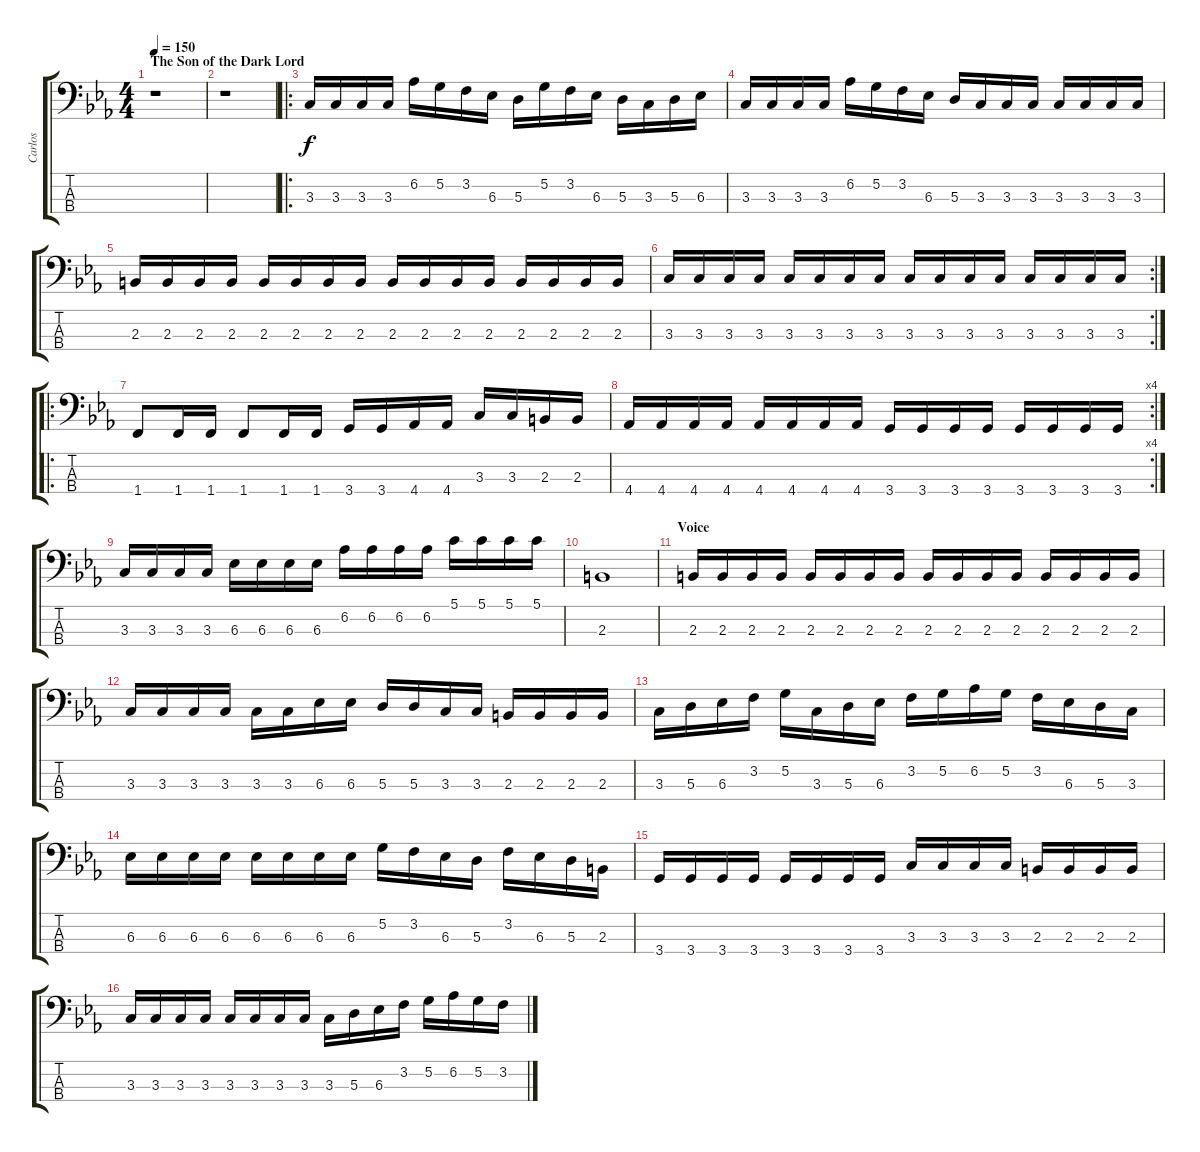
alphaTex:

\track ("Carlos" "Carlos") {instrument electricbasspick}
\staff {score tabs}
\tuning (G2 D2 A1 E1) {hide}
\ts (4 4)
\section ("" "The Son of the Dark Lord")
\tempo 150
\clef f4
\ks cminor
r.1{dy f instrument electricbasspick} |
r.1 |
\ro
3.3.16 3.3.16 3.3.16 3.3.16 6.2.16 5.2.16 3.2.16 6.3.16 5.3.16 5.2.16 3.2.16 6.3.16 5.3.16 3.3.16 5.3.16 6.3.16 |
3.3.16 3.3.16 3.3.16 3.3.16 6.2.16 5.2.16 3.2.16 6.3.16 5.3.16 3.3.16 3.3.16 3.3.16 3.3.16 3.3.16 3.3.16 3.3.16 |
2.3.16 2.3.16 2.3.16 2.3.16 2.3.16 2.3.16 2.3.16 2.3.16 2.3.16 2.3.16 2.3.16 2.3.16 2.3.16 2.3.16 2.3.16 2.3.16 |
\rc 2
3.3.16 3.3.16 3.3.16 3.3.16 3.3.16 3.3.16 3.3.16 3.3.16 3.3.16 3.3.16 3.3.16 3.3.16 3.3.16 3.3.16 3.3.16 3.3.16 |
\ro
1.4.8 1.4.16 1.4.16 1.4.8 1.4.16 1.4.16 3.4.16 3.4.16 4.4.16 4.4.16 3.3.16 3.3.16 2.3.16 2.3.16 |
\rc 4
4.4.16 4.4.16 4.4.16 4.4.16 4.4.16 4.4.16 4.4.16 4.4.16 3.4.16 3.4.16 3.4.16 3.4.16 3.4.16 3.4.16 3.4.16 3.4.16 |
3.3.16 3.3.16 3.3.16 3.3.16 6.3.16 6.3.16 6.3.16 6.3.16 6.2.16 6.2.16 6.2.16 6.2.16 5.1.16 5.1.16 5.1.16 5.1.16 |
2.3.1 |
\section ("" "Voice")
2.3.16 2.3.16 2.3.16 2.3.16 2.3.16 2.3.16 2.3.16 2.3.16 2.3.16 2.3.16 2.3.16 2.3.16 2.3.16 2.3.16 2.3.16 2.3.16 |
3.3.16 3.3.16 3.3.16 3.3.16 3.3.16 3.3.16 6.3.16 6.3.16 5.3.16 5.3.16 3.3.16 3.3.16 2.3.16 2.3.16 2.3.16 2.3.16 |
3.3.16 5.3.16 6.3.16 3.2.16 5.2.16 3.3.16 5.3.16 6.3.16 3.2.16 5.2.16 6.2.16 5.2.16 3.2.16 6.3.16 5.3.16 3.3.16 |
6.3.16 6.3.16 6.3.16 6.3.16 6.3.16 6.3.16 6.3.16 6.3.16 5.2.16 3.2.16 6.3.16 5.3.16 3.2.16 6.3.16 5.3.16 2.3.16 |
3.4.16 3.4.16 3.4.16 3.4.16 3.4.16 3.4.16 3.4.16 3.4.16 3.3.16 3.3.16 3.3.16 3.3.16 2.3.16 2.3.16 2.3.16 2.3.16 |
3.3.16 3.3.16 3.3.16 3.3.16 3.3.16 3.3.16 3.3.16 3.3.16 3.3.16 5.3.16 6.3.16 3.2.16 5.2.16 6.2.16 5.2.16 3.2.16
